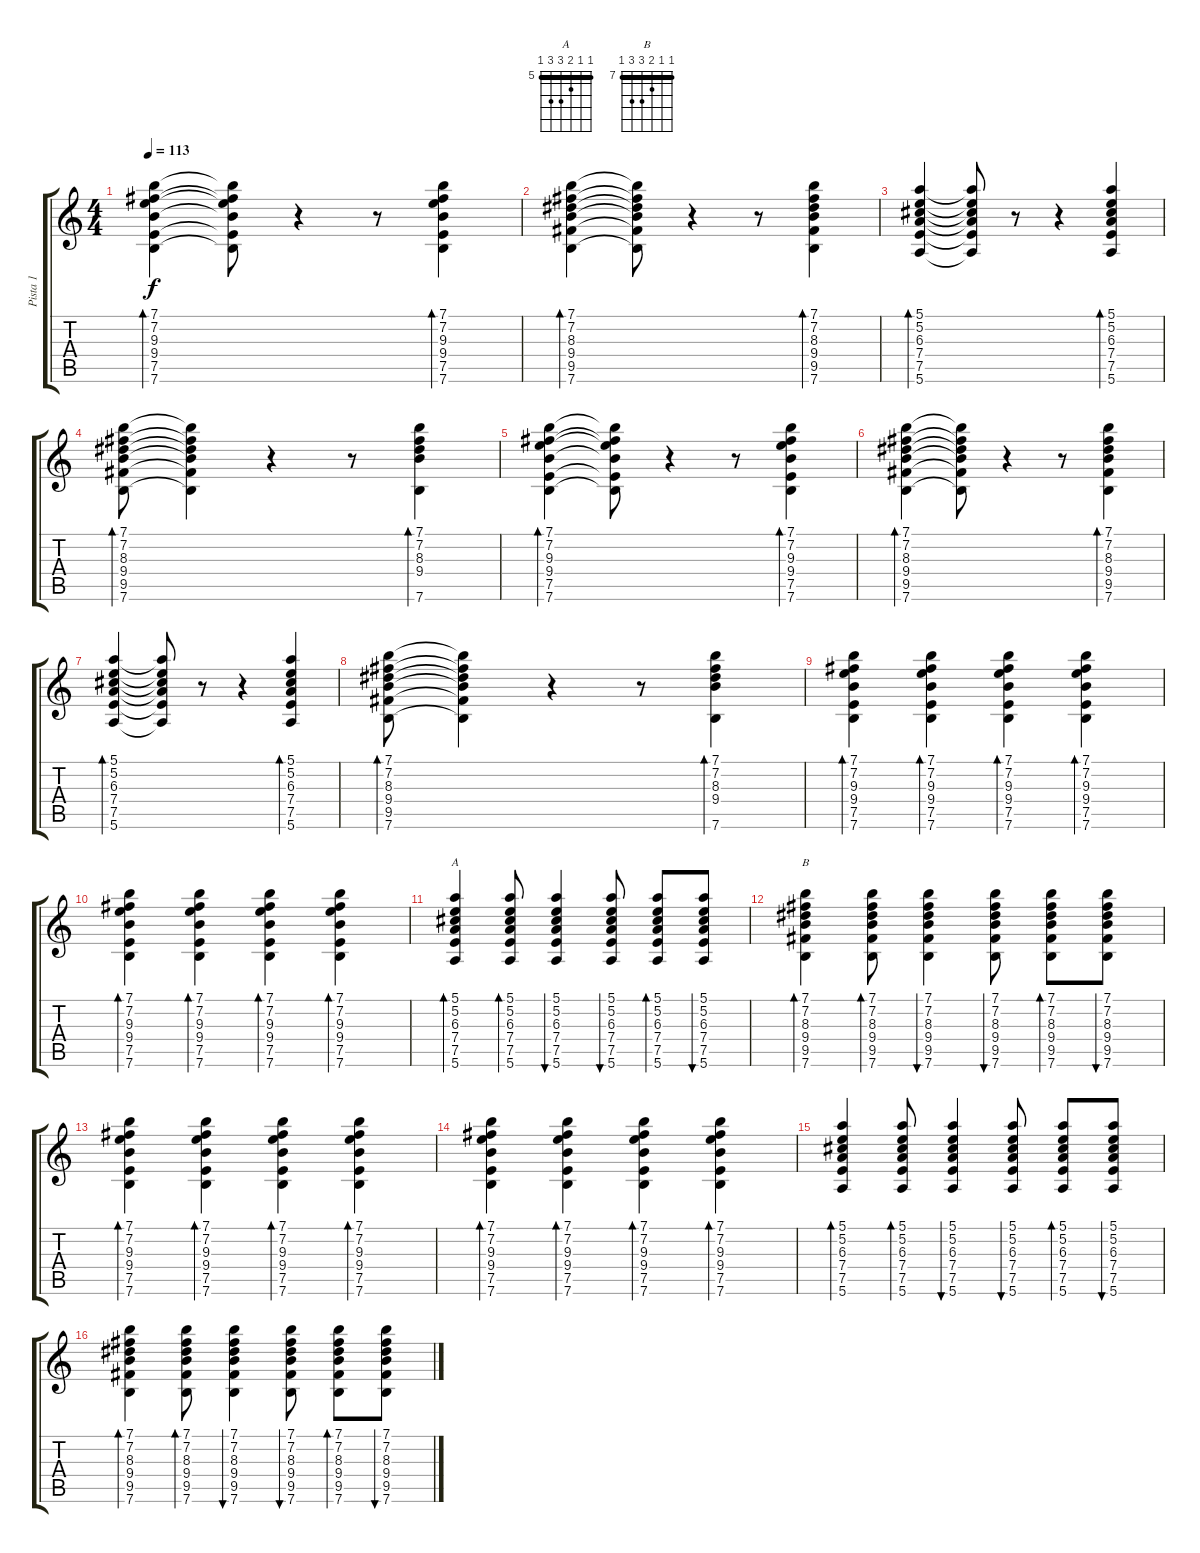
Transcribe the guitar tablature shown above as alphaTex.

\track ("Pista 1" "Pista 1") {instrument acousticguitarsteel}
\staff {score tabs}
\tuning (E4 B3 G3 D3 A2 E2) {hide}
\chord ("A" 5 5 6 7 7 5) {firstfret 5 barre 5}
\chord ("B" 7 7 8 9 9 7) {firstfret 7 barre 7}
\ts (4 4)
\tempo 113
\clef g2
\ks c
(7.1 7.2 9.3 9.4 7.5 7.6).4{bd 120 dy f instrument acousticguitarsteel} (7.1{t} 7.2{t} 9.3{t} 9.4{t} 7.5{t} 7.6{t}).8 r.4 r.8 (7.1 7.2 9.3 9.4 7.5 7.6).4{bd 120} |
(7.1 7.2 8.3 9.4 9.5 7.6).4{bd 120} (7.1{t} 7.2{t} 8.3{t} 9.4{t} 9.5{t} 7.6{t}).8 r.4 r.8 (7.1 7.2 8.3 9.4 9.5 7.6).4{bd 60} |
(5.1 5.2 6.3 7.4 7.5 5.6).4{bd 60} (5.1{t} 5.2{t} 6.3{t} 7.4{t} 7.5{t} 5.6{t}).8 r.8 r.4 (5.1 5.2 6.3 7.4 7.5 5.6).4{bd 60} |
(7.1 7.2 8.3 9.4 9.5 7.6).8{bd 60} (7.1{t} 7.2{t} 8.3{t} 9.4{t} 9.5{t} 7.6{t}).4 r.4 r.8 (7.1 7.2 8.3 9.4 7.6).4{bd 30} |
(7.1 7.2 9.3 9.4 7.5 7.6).4{bd 120} (7.1{t} 7.2{t} 9.3{t} 9.4{t} 7.5{t} 7.6{t}).8 r.4 r.8 (7.1 7.2 9.3 9.4 7.5 7.6).4{bd 120} |
(7.1 7.2 8.3 9.4 9.5 7.6).4{bd 120} (7.1{t} 7.2{t} 8.3{t} 9.4{t} 9.5{t} 7.6{t}).8 r.4 r.8 (7.1 7.2 8.3 9.4 9.5 7.6).4{bd 60} |
(5.1 5.2 6.3 7.4 7.5 5.6).4{bd 60} (5.1{t} 5.2{t} 6.3{t} 7.4{t} 7.5{t} 5.6{t}).8 r.8 r.4 (5.1 5.2 6.3 7.4 7.5 5.6).4{bd 60} |
(7.1 7.2 8.3 9.4 9.5 7.6).8{bd 60} (7.1{t} 7.2{t} 8.3{t} 9.4{t} 9.5{t} 7.6{t}).4 r.4 r.8 (7.1 7.2 8.3 9.4 7.6).4{bd 30} |
(7.1 7.2 9.3 9.4 7.5 7.6).4{bd 30} (7.1 7.2 9.3 9.4 7.5 7.6).4{bd 30} (7.1 7.2 9.3 9.4 7.5 7.6).4{bd 30} (7.1 7.2 9.3 9.4 7.5 7.6).4{bd 30} |
(7.1 7.2 9.3 9.4 7.5 7.6).4{bd 30} (7.1 7.2 9.3 9.4 7.5 7.6).4{bd 30} (7.1 7.2 9.3 9.4 7.5 7.6).4{bd 30} (7.1 7.2 9.3 9.4 7.5 7.6).4{bd 30} |
(5.1 5.2 6.3 7.4 7.5 5.6).4{bd 60 ch "A"} (5.1 5.2 6.3 7.4 7.5 5.6).8{bd 30} (5.1 5.2 6.3 7.4 7.5 5.6).4{bu 30} (5.1 5.2 6.3 7.4 7.5 5.6).8{bu 30} (5.1 5.2 6.3 7.4 7.5 5.6).8{bd 30} (5.1 5.2 6.3 7.4 7.5 5.6).8{bu 30} |
(7.1 7.2 8.3 9.4 9.5 7.6).4{bd 60 ch "B"} (7.1 7.2 8.3 9.4 9.5 7.6).8{bd 30} (7.1 7.2 8.3 9.4 9.5 7.6).4{bu 30} (7.1 7.2 8.3 9.4 9.5 7.6).8{bu 30} (7.1 7.2 8.3 9.4 9.5 7.6).8{bd 30} (7.1 7.2 8.3 9.4 9.5 7.6).8{bu 30} |
(7.1 7.2 9.3 9.4 7.5 7.6).4{bd 30} (7.1 7.2 9.3 9.4 7.5 7.6).4{bd 30} (7.1 7.2 9.3 9.4 7.5 7.6).4{bd 30} (7.1 7.2 9.3 9.4 7.5 7.6).4{bd 30} |
(7.1 7.2 9.3 9.4 7.5 7.6).4{bd 30} (7.1 7.2 9.3 9.4 7.5 7.6).4{bd 30} (7.1 7.2 9.3 9.4 7.5 7.6).4{bd 30} (7.1 7.2 9.3 9.4 7.5 7.6).4{bd 30} |
(5.1 5.2 6.3 7.4 7.5 5.6).4{bd 60} (5.1 5.2 6.3 7.4 7.5 5.6).8{bd 30} (5.1 5.2 6.3 7.4 7.5 5.6).4{bu 30} (5.1 5.2 6.3 7.4 7.5 5.6).8{bu 30} (5.1 5.2 6.3 7.4 7.5 5.6).8{bd 30} (5.1 5.2 6.3 7.4 7.5 5.6).8{bu 30} |
(7.1 7.2 8.3 9.4 9.5 7.6).4{bd 60} (7.1 7.2 8.3 9.4 9.5 7.6).8{bd 30} (7.1 7.2 8.3 9.4 9.5 7.6).4{bu 30} (7.1 7.2 8.3 9.4 9.5 7.6).8{bu 30} (7.1 7.2 8.3 9.4 9.5 7.6).8{bd 30} (7.1 7.2 8.3 9.4 9.5 7.6).8{bu 30}
